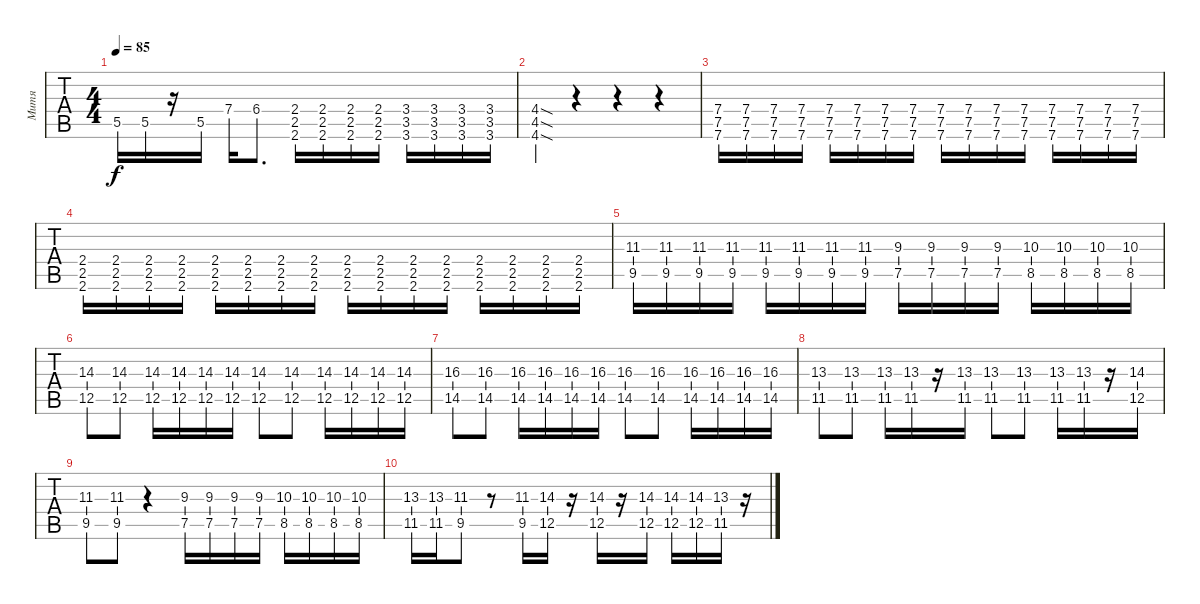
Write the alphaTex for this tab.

\track ("Митя" "Митя") {instrument acousticguitarsteel}
\staff {tabs}
\tuning (E4 B3 G3 D3 A2 D2) {hide}
\ts (4 4)
\tempo 85
\clef g2
\ks c
5.5.16{dy f} 5.5.16 r.16 5.5.16 7.4.16 6.4.8{d} (2.4 2.5 2.6).16 (2.4 2.5 2.6).16 (2.4 2.5 2.6).16 (2.4 2.5 2.6).16 (3.4 3.5 3.6).16 (3.4 3.5 3.6).16 (3.4 3.5 3.6).16 (3.4 3.5 3.6).16 |
(4.4{sod} 4.5{sod} 4.6{sod}).4 r.4 r.4 r.4 |
(7.4 7.5 7.6).16 (7.4 7.5 7.6).16 (7.4 7.5 7.6).16 (7.4 7.5 7.6).16 (7.4 7.5 7.6).16 (7.4 7.5 7.6).16 (7.4 7.5 7.6).16 (7.4 7.5 7.6).16 (7.4 7.5 7.6).16 (7.4 7.5 7.6).16 (7.4 7.5 7.6).16 (7.4 7.5 7.6).16 (7.4 7.5 7.6).16 (7.4 7.5 7.6).16 (7.4 7.5 7.6).16 (7.4 7.5 7.6).16 |
(2.4 2.5 2.6).16 (2.4 2.5 2.6).16 (2.4 2.5 2.6).16 (2.4 2.5 2.6).16 (2.4 2.5 2.6).16 (2.4 2.5 2.6).16 (2.4 2.5 2.6).16 (2.4 2.5 2.6).16 (2.4 2.5 2.6).16 (2.4 2.5 2.6).16 (2.4 2.5 2.6).16 (2.4 2.5 2.6).16 (2.4 2.5 2.6).16 (2.4 2.5 2.6).16 (2.4 2.5 2.6).16 (2.4 2.5 2.6).16 |
(11.3 9.5).16 (11.3 9.5).16 (11.3 9.5).16 (11.3 9.5).16 (11.3 9.5).16 (11.3 9.5).16 (11.3 9.5).16 (11.3 9.5).16 (9.3 7.5).16 (9.3 7.5).16 (9.3 7.5).16 (9.3 7.5).16 (10.3 8.5).16 (10.3 8.5).16 (10.3 8.5).16 (10.3 8.5).16 |
(14.3 12.5).8 (14.3 12.5).8 (14.3 12.5).16 (14.3 12.5).16 (14.3 12.5).16 (14.3 12.5).16 (14.3 12.5).8 (14.3 12.5).8 (14.3 12.5).16 (14.3 12.5).16 (14.3 12.5).16 (14.3 12.5).16 |
(16.3 14.5).8 (16.3 14.5).8 (16.3 14.5).16 (16.3 14.5).16 (16.3 14.5).16 (16.3 14.5).16 (16.3 14.5).8 (16.3 14.5).8 (16.3 14.5).16 (16.3 14.5).16 (16.3 14.5).16 (16.3 14.5).16 |
(13.3 11.5).8 (13.3 11.5).8 (13.3 11.5).16 (13.3 11.5).16 r.16 (13.3 11.5).16 (13.3 11.5).8 (13.3 11.5).8 (13.3 11.5).16 (13.3 11.5).16 r.16 (14.3 12.5).16 |
(11.3 9.5).8 (11.3 9.5).8 r.4 (9.3 7.5).16 (9.3 7.5).16 (9.3 7.5).16 (9.3 7.5).16 (10.3 8.5).16 (10.3 8.5).16 (10.3 8.5).16 (10.3 8.5).16 |
(13.3 11.5).16 (13.3 11.5).16 (11.3 9.5).8 r.8 (11.3 9.5).16 (14.3 12.5).16 r.16 (14.3 12.5).16 r.16 (14.3 12.5).16 (14.3 12.5).16 (14.3 12.5).16 (13.3 11.5).16 r.16
